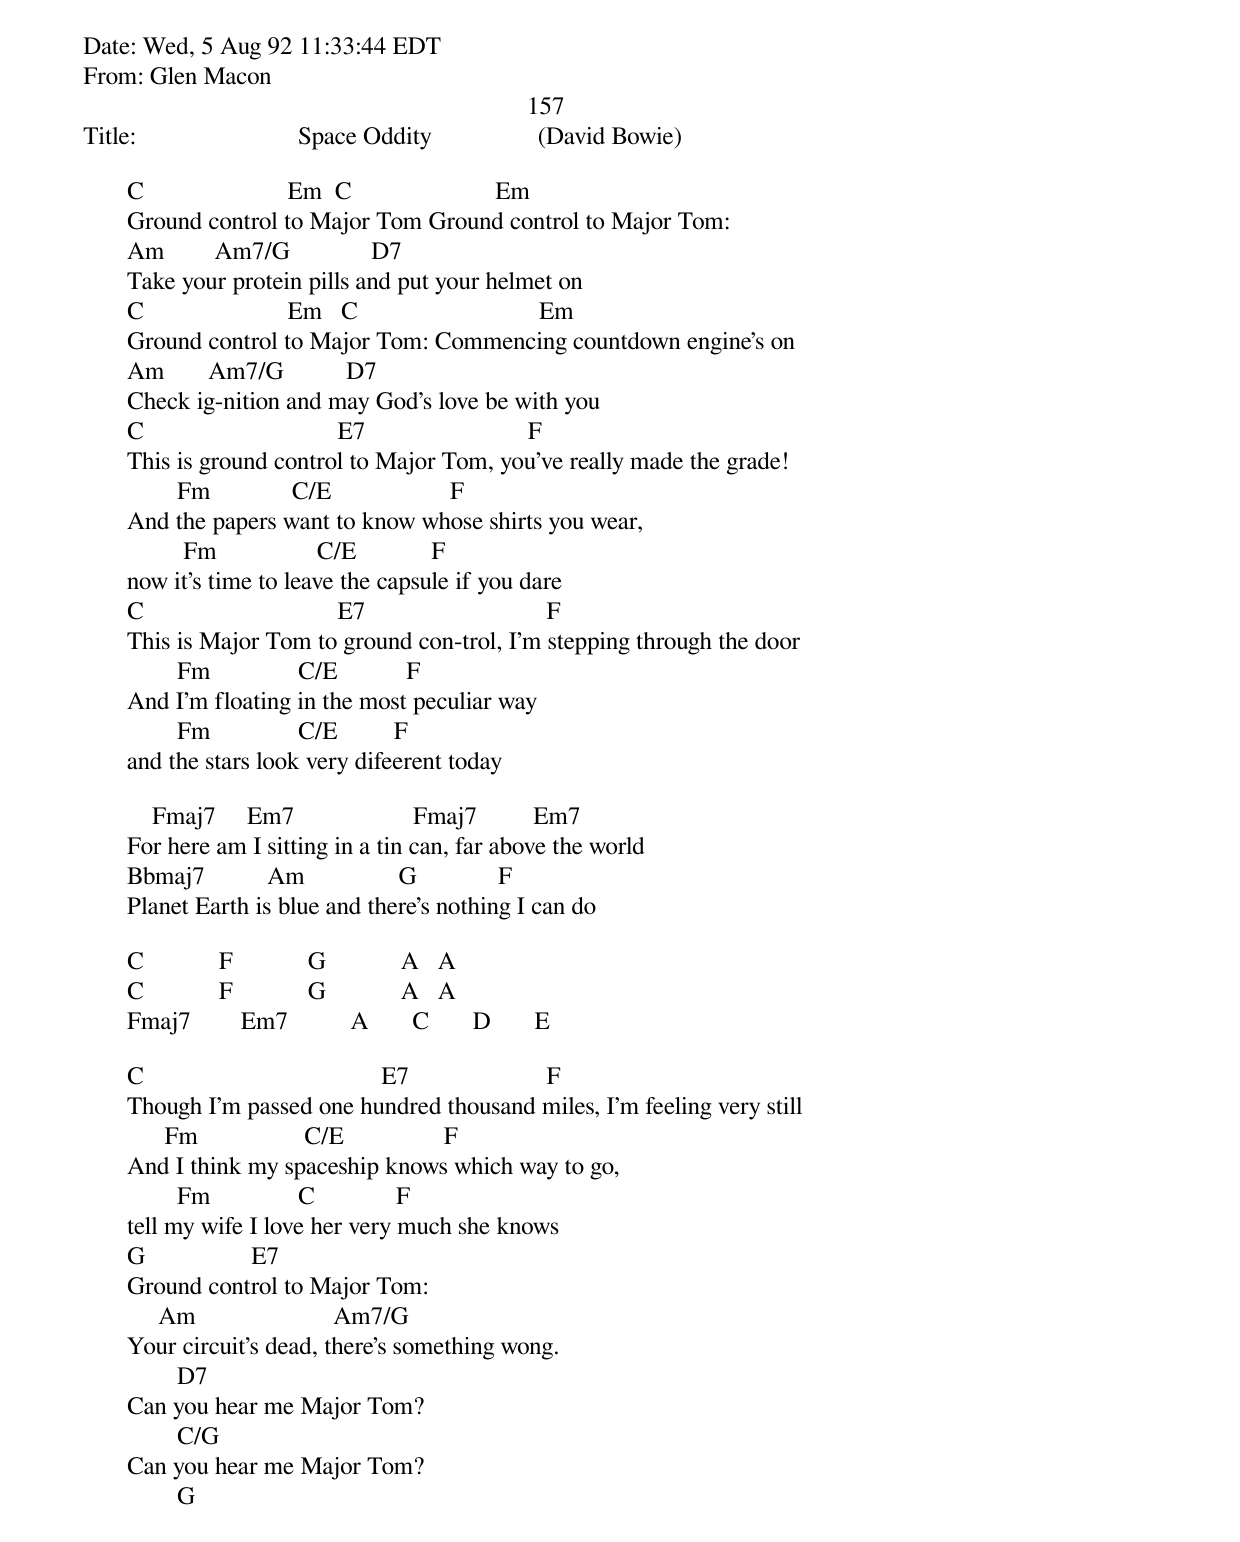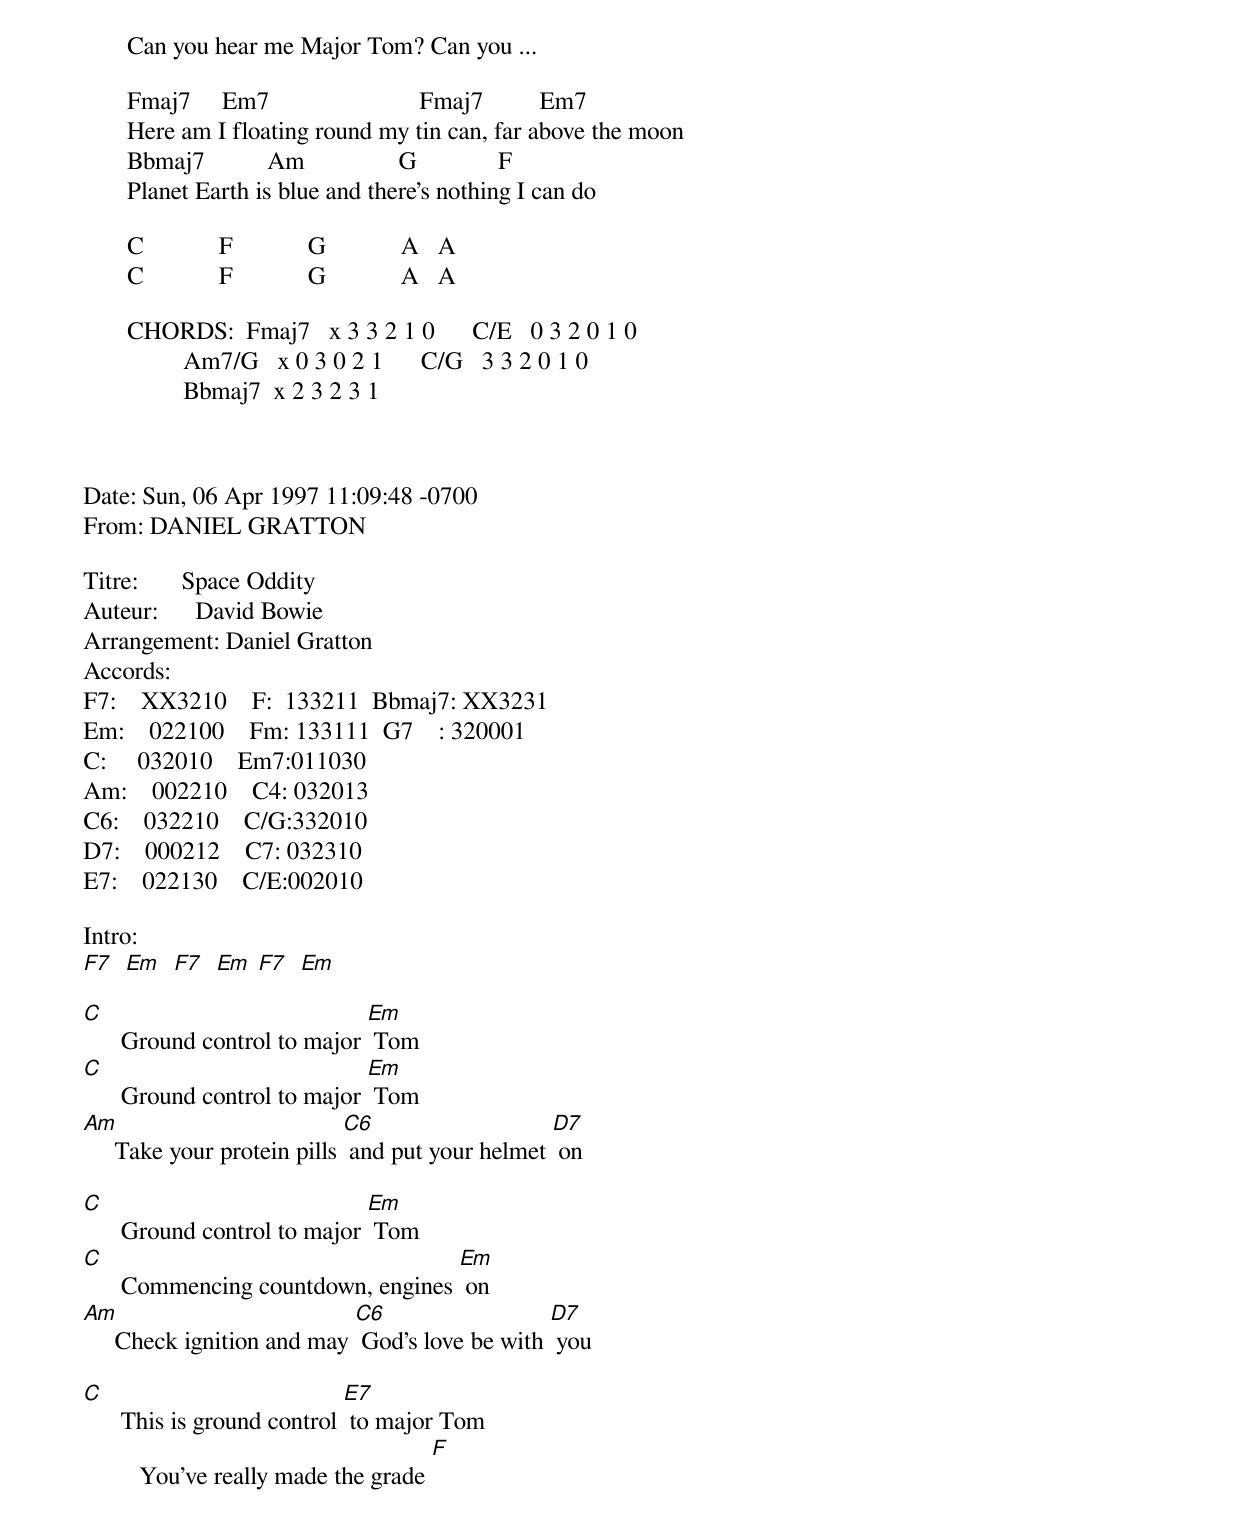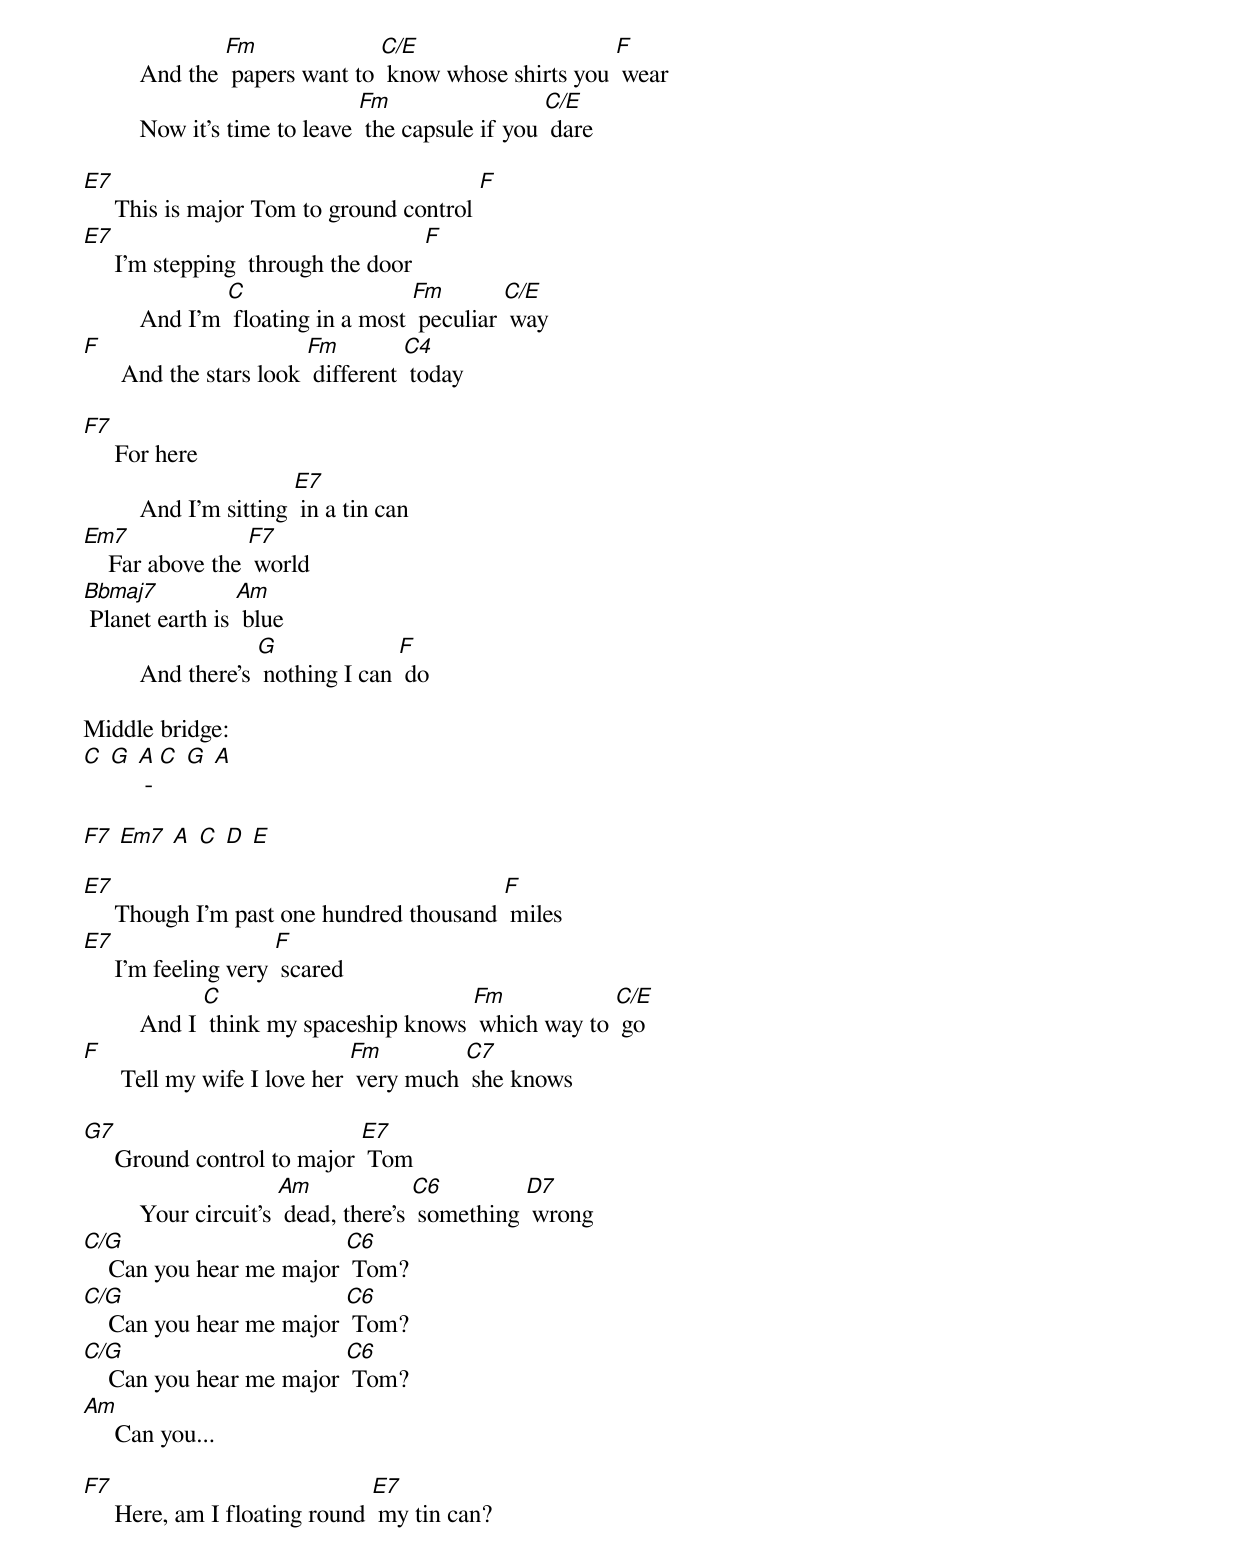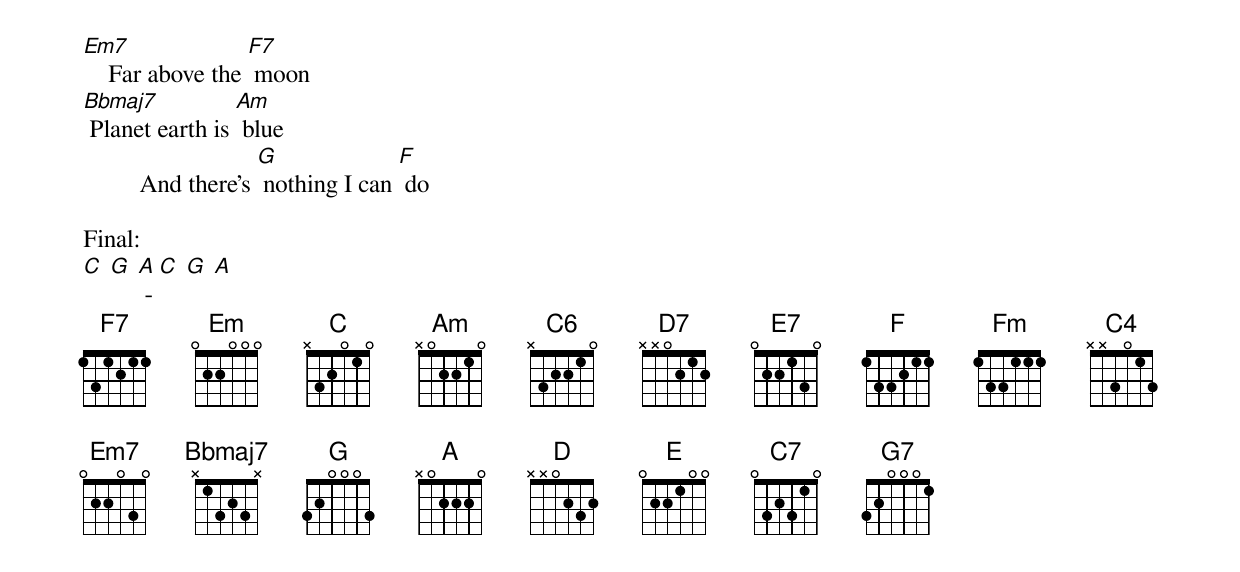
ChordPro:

Date: Wed, 5 Aug 92 11:33:44 EDT
From: Glen Macon <crunch!macon@cbmvax.cbm.commodore.com>
                                                                       157
Title:                          Space Oddity                 (David Bowie)

       C                       Em  C                       Em
       Ground control to Major Tom Ground control to Major Tom:
       Am        Am7/G             D7
       Take your protein pills and put your helmet on
       C                       Em   C                             Em
       Ground control to Major Tom: Commencing countdown engine's on
       Am       Am7/G          D7
       Check ig-nition and may God's love be with you
       C                               E7                          F
       This is ground control to Major Tom, you've really made the grade!
               Fm             C/E                   F
       And the papers want to know whose shirts you wear,
                Fm                C/E            F
       now it's time to leave the capsule if you dare
       C                               E7                             F
       This is Major Tom to ground con-trol, I'm stepping through the door
               Fm              C/E           F
       And I'm floating in the most peculiar way
               Fm              C/E         F
       and the stars look very difeerent today

           Fmaj7     Em7                   Fmaj7         Em7
       For here am I sitting in a tin can, far above the world
       Bbmaj7          Am               G             F
       Planet Earth is blue and there's nothing I can do

       C            F            G            A   A
       C            F            G            A   A
       Fmaj7        Em7          A       C       D       E

       C                                      E7                      F
       Though I'm passed one hundred thousand miles, I'm feeling very still
             Fm                 C/E                F
       And I think my spaceship knows which way to go,
               Fm              C             F
       tell my wife I love her very much she knows
       G                 E7
       Ground control to Major Tom:
            Am                      Am7/G
       Your circuit's dead, there's something wong.
               D7
       Can you hear me Major Tom?
               C/G
       Can you hear me Major Tom?
               G
       Can you hear me Major Tom? Can you ...

       Fmaj7     Em7                        Fmaj7         Em7
       Here am I floating round my tin can, far above the moon
       Bbmaj7          Am               G             F
       Planet Earth is blue and there's nothing I can do

       C            F            G            A   A
       C            F            G            A   A

       CHORDS:  Fmaj7   x 3 3 2 1 0      C/E   0 3 2 0 1 0
                Am7/G   x 0 3 0 2 1      C/G   3 3 2 0 1 0
                Bbmaj7  x 2 3 2 3 1



Date: Sun, 06 Apr 1997 11:09:48 -0700
From: DANIEL GRATTON <daniel.gratton@videotron.ca>

Titre:       Space Oddity
Auteur:      David Bowie
Arrangement: Daniel Gratton
Accords:
F7:    XX3210    F:  133211  Bbmaj7: XX3231
Em:    022100    Fm: 133111  G7    : 320001
C:     032010    Em7:011030
Am:    002210    C4: 032013
C6:    032210    C/G:332010
D7:    000212    C7: 032310
E7:    022130    C/E:002010

Intro:
[F7]  [Em]  [F7]  [Em] [F7]  [Em]

[C]      Ground control to major [Em] Tom
[C]      Ground control to major [Em] Tom
[Am]     Take your protein pills [C6] and put your helmet [D7] on

[C]      Ground control to major [Em] Tom
[C]      Commencing countdown, engines [Em] on
[Am]     Check ignition and may [C6] God's love be with [D7] you

[C]      This is ground control [E7] to major Tom
         You've really made the grade [F]
         And the [Fm] papers want to [C/E] know whose shirts you [F] wear
         Now it's time to leave [Fm] the capsule if you [C/E] dare

[E7]     This is major Tom to ground control [F]
[E7]     I'm stepping  through the door  [F]
         And I'm [C] floating in a most [Fm] peculiar [C/E] way
[F]      And the stars look [Fm] different [C4] today

[F7]     For here
         And I'm sitting [E7] in a tin can
[Em7]    Far above the [F7] world
[Bbmaj7] Planet earth is [Am] blue
         And there's [G] nothing I can [F] do

Middle bridge:
[C] [G] [A] - [C] [G] [A]

[F7] [Em7] [A] [C] [D] [E]

[E7]     Though I'm past one hundred thousand [F] miles
[E7]     I'm feeling very [F] scared
         And I [C] think my spaceship knows [Fm] which way to [C/E] go
[F]      Tell my wife I love her [Fm] very much [C7] she knows

[G7]     Ground control to major [E7] Tom
         Your circuit's [Am] dead, there's [C6] something [D7] wrong
[C/G]    Can you hear me major [C6] Tom?
[C/G]    Can you hear me major [C6] Tom?
[C/G]    Can you hear me major [C6] Tom?
[Am]     Can you...

[F7]     Here, am I floating round [E7] my tin can?
[Em7]    Far above the [F7] moon
[Bbmaj7] Planet earth is [Am] blue
         And there's [G] nothing I can [F] do

Final:
[C] [G] [A] - [C] [G] [A]
